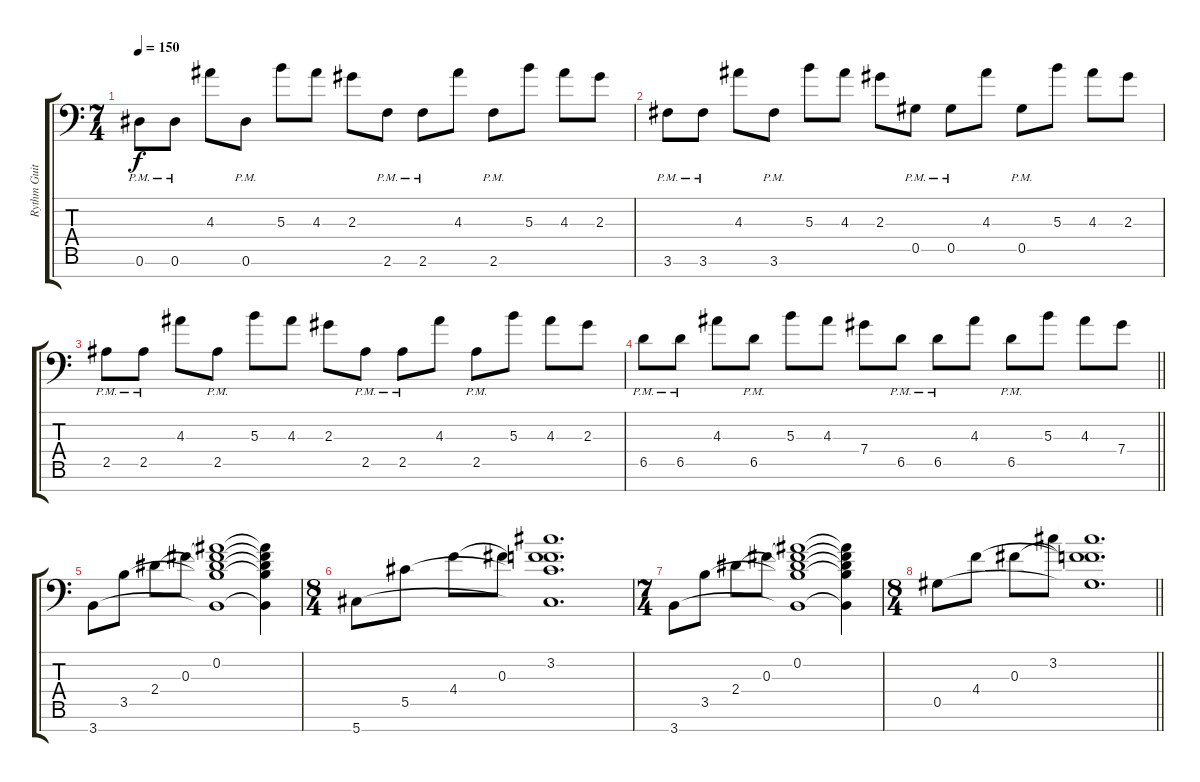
\track ("Rythm Guitar #2" "Rythm Guit") {instrument distortionguitar}
\staff {score tabs}
\tuning (Eb4 Bb3 Gb3 Db3 Ab2 Eb2 Ab1) {hide}
\ts (7 4)
\section ("" "")
\tempo 150
\clef f4
\ks c
0.6{pm}.8{dy f} 0.6{pm}.8 4.3.8 0.6{pm}.8 5.3.8 4.3.8 2.3.8 2.6{pm}.8 2.6{pm}.8 4.3.8 2.6{pm}.8 5.3.8 4.3.8 2.3.8 |
3.6{pm}.8 3.6{pm}.8 4.3.8 3.6{pm}.8 5.3.8 4.3.8 2.3.8 0.5{pm}.8 0.5{pm}.8 4.3.8 0.5{pm}.8 5.3.8 4.3.8 2.3.8 |
2.5{pm}.8 2.5{pm}.8 4.3.8 2.5{pm}.8 5.3.8 4.3.8 2.3.8 2.5{pm}.8 2.5{pm}.8 4.3.8 2.5{pm}.8 5.3.8 4.3.8 2.3.8 |
\barLineRight lightlight
6.5{pm}.8 6.5{pm}.8 4.3.8 6.5{pm}.8 5.3.8 4.3.8 7.4.8 6.5{pm}.8 6.5{pm}.8 4.3.8 6.5{pm}.8 5.3.8 4.3.8 7.4.8 |
\section ("" "")
3.7.8{volume 11} 3.5.8 2.4.8 0.3.8 (0.2 0.3{t} 2.4{t} 3.5{t} 3.7{t}).1 (0.2{t} 0.3{t} 2.4{t} 3.5{t} 3.7{t}).4 |
\ts (8 4)
5.7.8 5.5.8 4.4.8 0.3.8 (3.2 0.3{t} 4.4{t} 5.5{t} 5.7{t}).1{d} |
\ts (7 4)
3.7.8 3.5.8 2.4.8 0.3.8 (0.2 0.3{t} 2.4{t} 3.5{t} 3.7{t}).1 (0.2{t} 0.3{t} 2.4{t} 3.5{t} 3.7{t}).4 |
\ts (8 4)
\barLineRight lightlight
0.5.8 4.4.8 0.3.8 3.2.8 (3.2{t} 0.3{t} 4.4{t} 0.5{t}).1{d}
